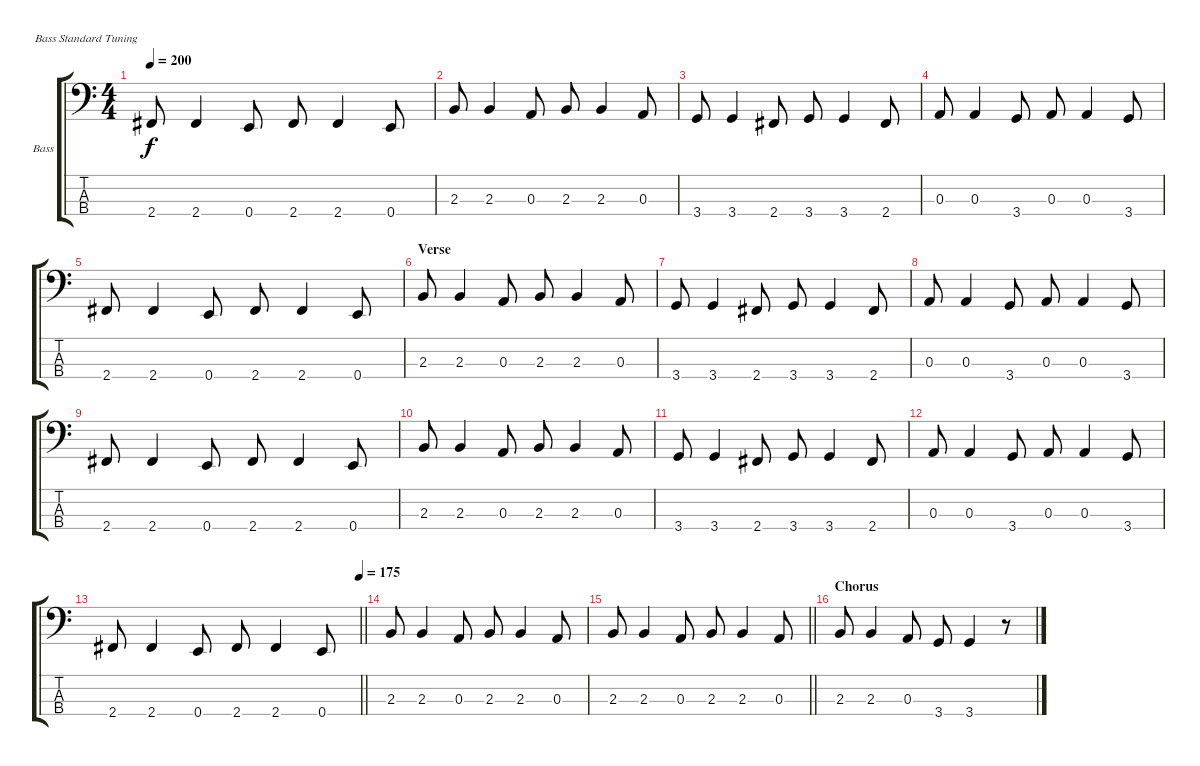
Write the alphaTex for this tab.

\bracketExtendMode groupsimilarinstruments
\firstSystemTrackNameOrientation horizontal
\otherSystemsTrackNameOrientation horizontal
\track ("Bass" "Bass") {instrument electricbasspick}
\staff {score tabs}
\tuning (G2 D2 A1 E1)
\ts (4 4)
\tempo 200
\clef f4
\ks c
2.4.8{dy f} 2.4.4 0.4.8 2.4.8 2.4.4 0.4.8 |
2.3.8 2.3.4 0.3.8 2.3.8 2.3.4 0.3.8 |
3.4.8 3.4.4 2.4.8 3.4.8 3.4.4 2.4.8 |
0.3.8 0.3.4 3.4.8 0.3.8 0.3.4 3.4.8 |
2.4.8 2.4.4 0.4.8 2.4.8 2.4.4 0.4.8 |
\section ("" "Verse")
2.3.8 2.3.4 0.3.8 2.3.8 2.3.4 0.3.8 |
3.4.8 3.4.4 2.4.8 3.4.8 3.4.4 2.4.8 |
0.3.8 0.3.4 3.4.8 0.3.8 0.3.4 3.4.8 |
2.4.8 2.4.4 0.4.8 2.4.8 2.4.4 0.4.8 |
2.3.8 2.3.4 0.3.8 2.3.8 2.3.4 0.3.8 |
3.4.8 3.4.4 2.4.8 3.4.8 3.4.4 2.4.8 |
0.3.8 0.3.4 3.4.8 0.3.8 0.3.4 3.4.8 |
\tempo (175 1)
\barLineRight lightlight
2.4.8 2.4.4 0.4.8 2.4.8 2.4.4 0.4.8 |
2.3.8 2.3.4 0.3.8 2.3.8 2.3.4 0.3.8 |
\barLineRight lightlight
2.3.8 2.3.4 0.3.8 2.3.8 2.3.4 0.3.8 |
\section ("" "Chorus")
2.3.8 2.3.4 0.3.8 3.4.8 3.4.4 r.8
